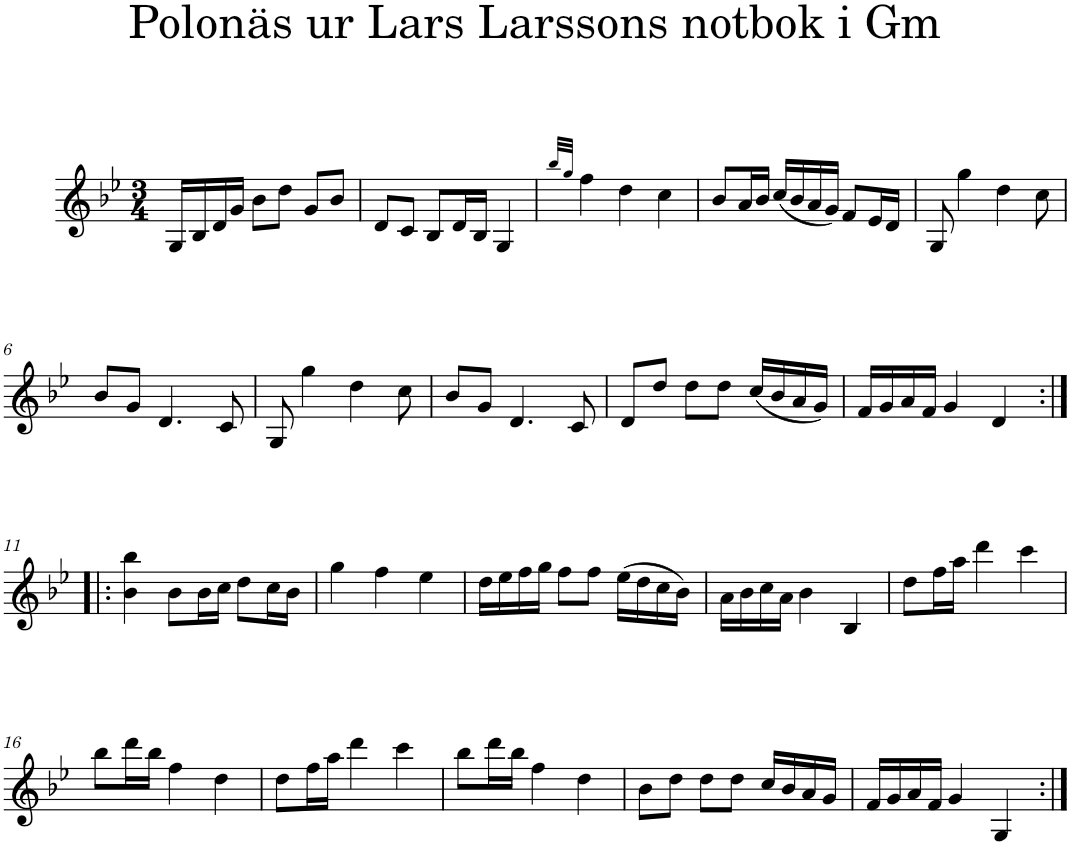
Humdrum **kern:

**kern
*part1
*staff1
*I"Piano
*I'Pno
*clefG2
*k[b-e-]
*g:
*M3/4
=1
16G/LL
16B-/
16d/
16g/JJ
8b-\L
8dd\J
8g/L
8b-/J
=2
8d/L
8c/J
8B-/L
16d/L
16B-/JJ
4G/
=3
32qbb-/LLL
32qgg/JJJ
4ff\
4dd\
4cc\
=4
8b-/L
16a/L
16b-/JJ
(16cc/LL
16b-/
16a/
16g/JJ)
8f/L
16e-/L
16d/JJ
=5
8G/
4gg\
4dd\
8cc\
!!LO:LB:g=z
=6
8b-/L
8g/J
4.d/
8c/
=7
8G/
4gg\
4dd\
8cc\
=8
8b-/L
8g/J
4.d/
8c/
=9
8d/L
8dd/J
8dd\L
8dd\J
(16cc/LL
16b-/
16a/
16g/JJ)
=10
16f/LL
16g/
16a/
16f/JJ
4g/
4d/
!!LO:LB:g=z
=11:|!|:
4b-\ 4bb-\
8b-\L
16b-\L
16cc\JJ
8dd\L
16cc\L
16b-\JJ
=12
4gg\
4ff\
4ee-\
=13
16dd\LL
16ee-\
16ff\
16gg\JJ
8ff\L
8ff\J
(16ee-\LL
16dd\
16cc\
16b-\JJ)
=14
16a\LL
16b-\
16cc\
16a\JJ
4b-\
4B-/
=15
8dd\L
16ff\L
16aa\JJ
4ddd\
4ccc\
!!LO:LB:g=z
=16
8bb-\L
16ddd\L
16bb-\JJ
4ff\
4dd\
=17
8dd\L
16ff\L
16aa\JJ
4ddd\
4ccc\
=18
8bb-\L
16ddd\L
16bb-\JJ
4ff\
4dd\
=19
8b-\L
8dd\J
8dd\L
8dd\J
16cc/LL
16b-/
16a/
16g/JJ
=20
16f/LL
16g/
16a/
16f/JJ
4g/
4G/
=:|!
*-
